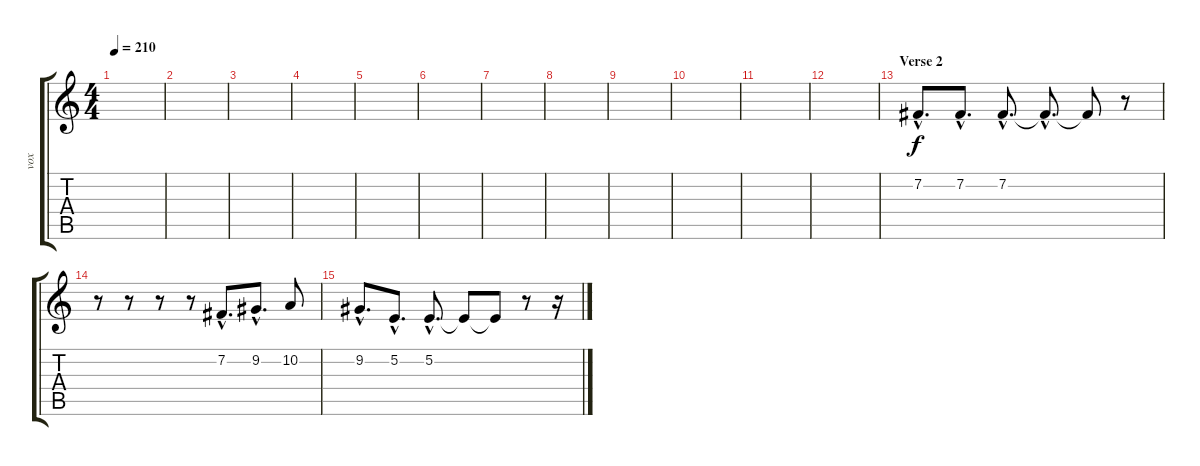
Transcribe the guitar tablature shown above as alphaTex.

\track ("vox" "vox") {instrument tenorsax}
\staff {score tabs}
\tuning (E4 B3 G3 D3 A2 E2) {hide}
\ts (4 4)
\tempo 210
\clef g2
\ks c
|
|
|
|
|
|
|
|
|
|
|
|
\section ("" "Verse 2")
7.2{hac}.8{d} 7.2{hac}.8{d} 7.2{hac}.8{d} 7.2{hac t}.8{d} 7.2{t}.8 r.8 |
r.8 r.8 r.8 r.8 7.2{hac}.8{d} 9.2{hac}.8{d} 10.2.8 |
9.2{hac}.8{d} 5.2{hac}.8{d} 5.2{hac}.8{d} 5.2{t}.8 5.2{t}.8 r.8 r.16
